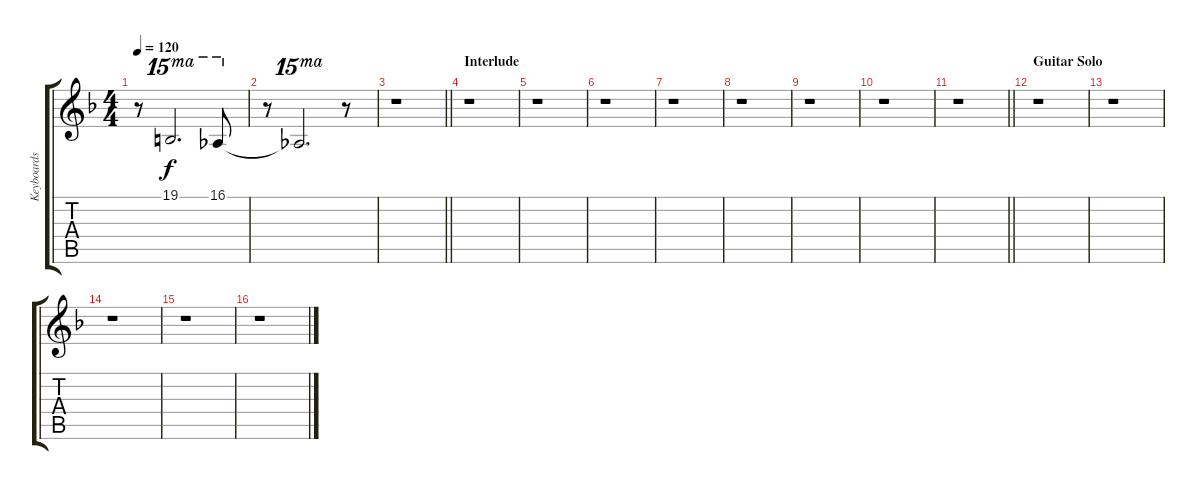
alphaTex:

\track ("Keyboards" "Keyboards") {instrument harpsichord}
\staff {score tabs}
\tuning (E4 B3 G3 D3 A2 E2) {hide}
\ts (4 4)
\tempo 120
\clef g2
\ks f
r.8{dy f} 19.1{t}.2{d ot 15ma} 16.1.8{ot 15ma} |
r.8 16.1{t}.2{d ot 15ma} r.8 |
\barLineRight lightlight
r.1 |
\section ("" "Interlude")
r.1 |
r.1 |
r.1 |
r.1 |
r.1 |
r.1 |
r.1 |
\barLineRight lightlight
r.1 |
\section ("" "Guitar Solo")
r.1 |
r.1 |
r.1 |
r.1 |
r.1
